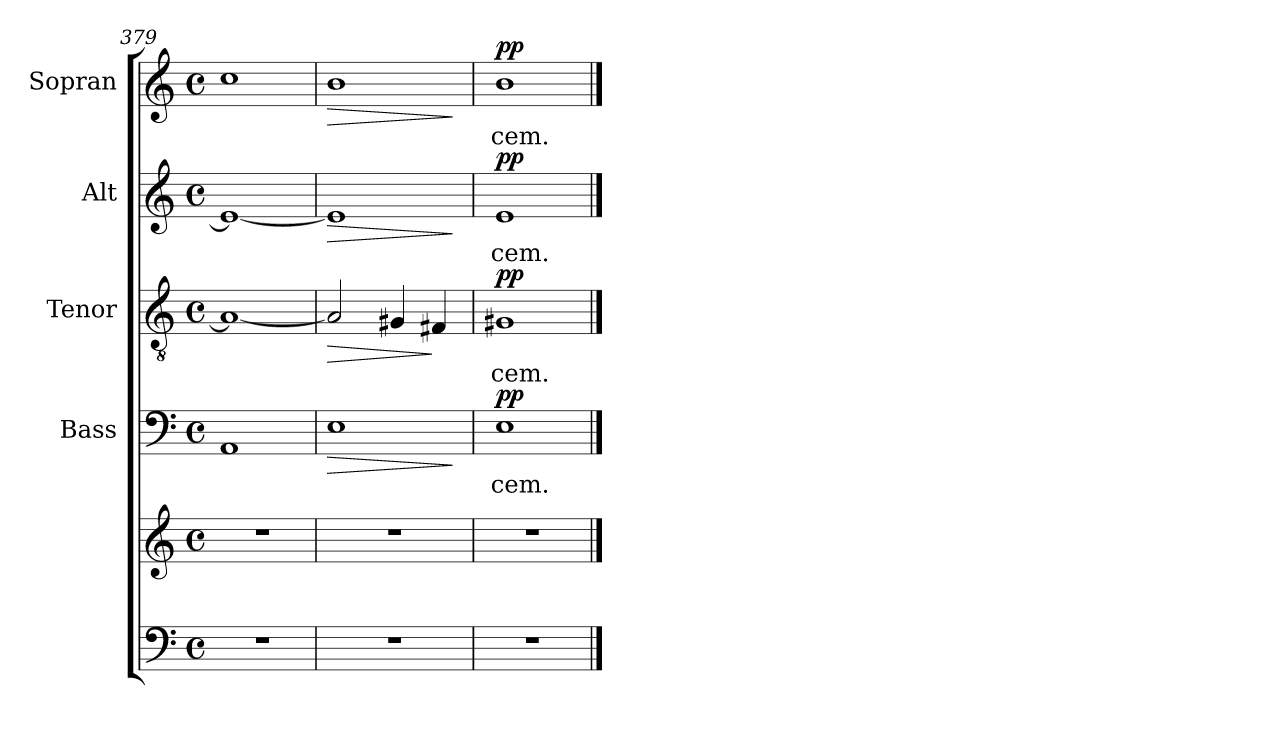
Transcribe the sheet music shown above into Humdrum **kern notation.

**kern	**kern	**kern	**text	**dynam	**kern	**text	**dynam	**kern	**text	**dynam	**kern	**text	**dynam
*part5	*part5	*part4	*part4	*part4	*part3	*part3	*part3	*part2	*part2	*part2	*part1	*part1	*part1
*staff6	*staff5	*staff4	*staff4	*staff4	*staff3	*staff3	*staff3	*staff2	*staff2	*staff2	*staff1	*staff1	*staff1
*	*	*I"Bass	*	*	*I"Tenor	*	*	*I"Alt	*	*	*I"Sopran	*	*
*	*	*I'B.	*	*	*I'T.	*	*	*I'A.	*	*	*I'S.	*	*
*clefF4	*clefG2	*clefF4	*	*	*clefGv2	*	*	*clefG2	*	*	*clefG2	*	*
*k[]	*k[]	*k[]	*	*	*k[]	*	*	*k[]	*	*	*k[]	*	*
*C:	*C:	*C:	*	*	*C:	*	*	*C:	*	*	*C:	*	*
*M4/4	*M4/4	*M4/4	*	*	*M4/4	*	*	*M4/4	*	*	*M4/4	*	*
*met(c)	*met(c)	*met(c)	*	*	*met(c)	*	*	*met(c)	*	*	*met(c)	*	*
=379	=379	=379	=379	=379	=379	=379	=379	=379	=379	=379	=379	=379	=379
1r	1r	1AA	.	.	1A_	.	.	1e_	.	.	1cc	.	.
=380	=380	=380	=380	=380	=380	=380	=380	=380	=380	=380	=380	=380	=380
!	!	!	!	!LO:HP:b	!	!	!LO:HP:b	!	!	!LO:HP:b	!	!	!LO:HP:b
1r	1r	1E	.	>	2A/]	.	>	1e]	.	>	1b	.	>
.	.	.	.	.	4G#X/	.	.	.	.	.	.	.	.
.	.	.	.	.	4F#X/	.	]	.	.	.	.	.	.
.	.	.	.	]	.	.	.	.	.	]	.	.	]
=381	=381	=381	=381	=381	=381	=381	=381	=381	=381	=381	=381	=381	=381
!	!	!	!LO:LY:b	!LO:DY:a	!	!LO:LY:b	!LO:DY:a	!	!LO:LY:b	!LO:DY:a	!	!LO:LY:b	!LO:DY:a
1r	1r	1E	-cem.	pp	1G#X	-cem.	pp	1e	-cem.	pp	1b	-cem.	pp
==	==	==	==	==	==	==	==	==	==	==	==	==	==
*-	*-	*-	*-	*-	*-	*-	*-	*-	*-	*-	*-	*-	*-
